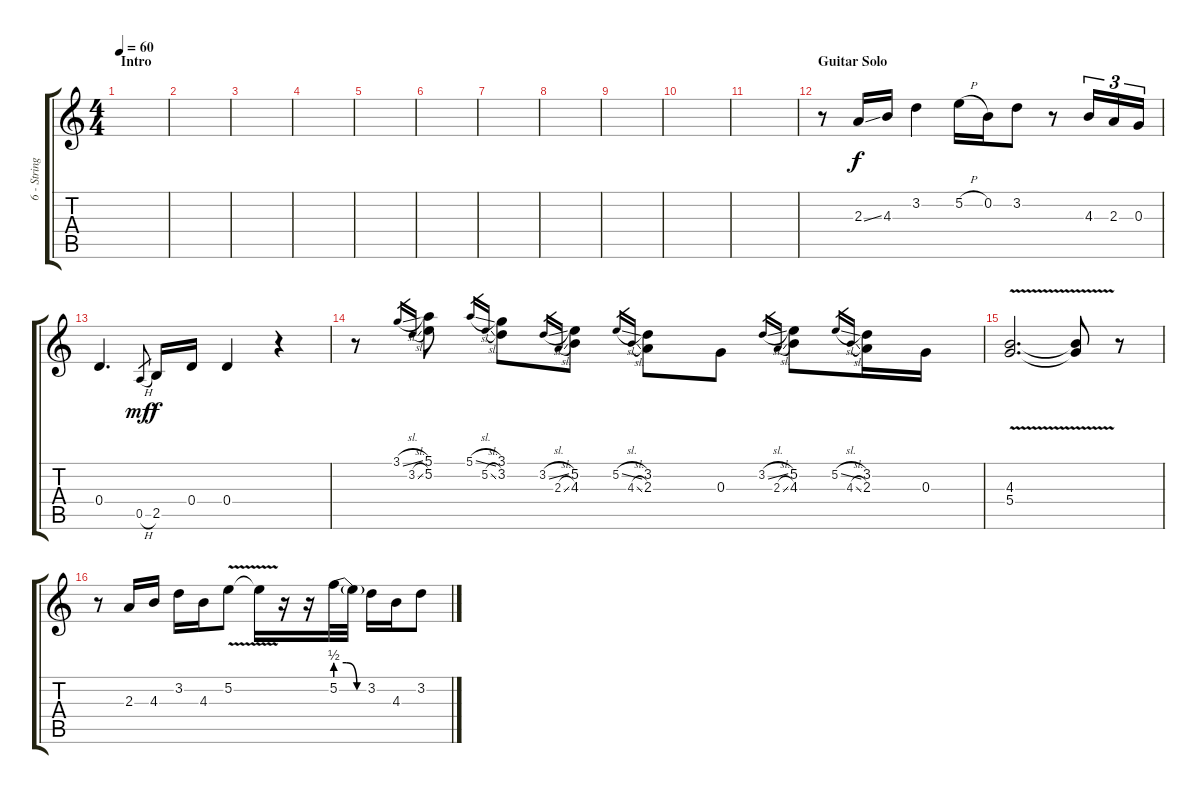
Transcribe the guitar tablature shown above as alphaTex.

\track ("6 - String Acoustic" "6 - String") {instrument acousticguitarsteel}
\staff {score tabs}
\tuning (E4 B3 G3 D3 A2 E2) {hide}
\ts (4 4)
\section ("" "Intro")
\tempo 60
\clef g2
\ks c
|
|
|
|
|
|
|
|
|
|
|
\section ("" "Guitar Solo")
r.8 2.3{ss}.16{volume 12} 4.3.16 3.2.4 5.2{h}.16 0.2.16 3.2.8 r.8 4.3.16{tu (3 2)} 2.3.16{tu (3 2)} 0.3.16{tu (3 2)} |
0.4.4{d} 0.5{h}.8{gr dy mf} 2.5.16{dy f} 0.4.16 0.4.4 r.4 |
r.8 3.1{sl}.16{gr} 3.2{sl}.16{gr} (5.1 5.2).8 5.1{sl}.16{gr} 5.2{sl}.16{gr} (3.1 3.2).8 3.2{sl}.16{gr} 2.3{sl}.16{gr} (5.2 4.3).8 5.2{sl}.16{gr} 4.3{sl}.16{gr} (3.2 2.3).8 0.3.8 3.2{sl}.16{gr} 2.3{sl}.16{gr} (5.2 4.3).8 5.2{sl}.16{gr} 4.3{sl}.16{gr} (3.2 2.3).16 0.3.16 |
(4.3{v} 5.4{v}).2{d} (4.3{t} 5.4{t}).8 r.8 |
r.8 2.3.16 4.3.16 3.2.16 4.3.16 5.2{v}.8 5.2{t}.16 r.16 r.16 5.2{be (custom 0 2 20 2 40 0 60 0)}.32 5.2{t}.32 3.2.16 4.3.16 3.2.8
